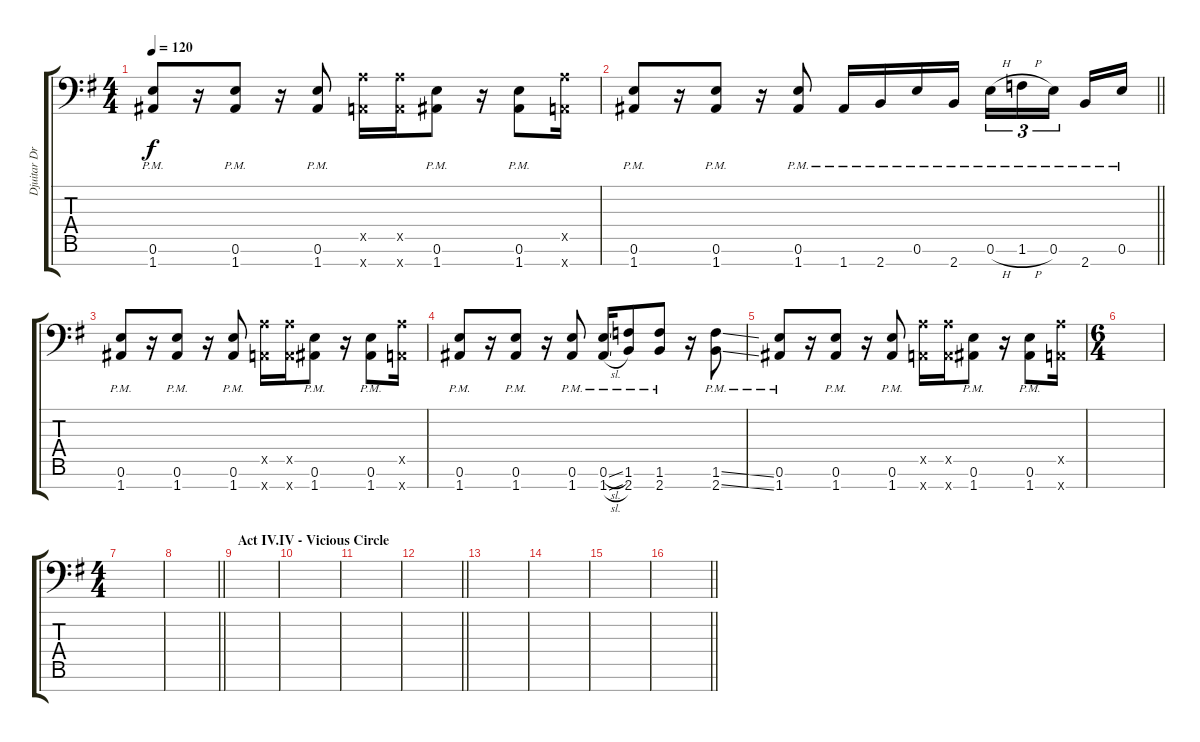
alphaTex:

\track ("Djuitar Dropped A" "Djuitar Dr") {instrument distortionguitar}
\staff {score tabs}
\tuning (E4 B3 G3 D3 A2 E2 A1) {hide}
\ts (4 4)
\tempo 120
\clef f4
\ks eminor
(0.6{pm} 1.7{pm}).8{dy f} r.16 (0.6{pm} 1.7{pm}).8 r.16 (0.6{pm} 1.7{pm}).8 (0.5{x} 0.7{x}).16 (0.5{x} 0.7{x}).16 (0.6{pm} 1.7{pm}).8 r.16 (0.6{pm} 1.7{pm}).8 (0.5{x} 0.7{x}).16 |
\barLineRight lightlight
(0.6{pm} 1.7{pm}).8 r.16 (0.6{pm} 1.7{pm}).8 r.16 (0.6{pm} 1.7{pm}).8 1.7{pm}.16 2.7{pm}.16 0.6{pm}.16 2.7{pm}.16 0.6{h pm}.16{tu (3 2)} 1.6{h pm}.16{tu (3 2)} 0.6{pm}.16{tu (3 2) beam splitsecondary} 2.7{pm}.16 0.6{pm}.16 |
(0.6{pm} 1.7{pm}).8 r.16 (0.6{pm} 1.7{pm}).8 r.16 (0.6{pm} 1.7{pm}).8 (0.5{x} 0.7{x}).16 (0.5{x} 0.7{x}).16 (0.6{pm} 1.7{pm}).8 r.16 (0.6{pm} 1.7{pm}).8 (0.5{x} 0.7{x}).16 |
(0.6{pm} 1.7{pm}).8 r.16 (0.6{pm} 1.7{pm}).8 r.16 (0.6{pm} 1.7{pm}).8 (0.6{sl pm} 1.7{sl pm}).16 (1.6{pm} 2.7{pm}).8 (1.6{pm} 2.7{pm}).8 r.16 (1.6{ss pm} 2.7{ss pm}).8 |
(0.6{pm} 1.7{pm}).8 r.16 (0.6{pm} 1.7{pm}).8 r.16 (0.6{pm} 1.7{pm}).8 (0.5{x} 0.7{x}).16 (0.5{x} 0.7{x}).16 (0.6{pm} 1.7{pm}).8 r.16 (0.6{pm} 1.7{pm}).8 (0.5{x} 0.7{x}).16 |
\ts (6 4)
|
\ts (4 4)
|
\barLineRight lightlight
|
\section ("" "Act IV.IV - Vicious Circle")
|
|
|
\barLineRight lightlight
|
|
|
|
\barLineRight lightlight
